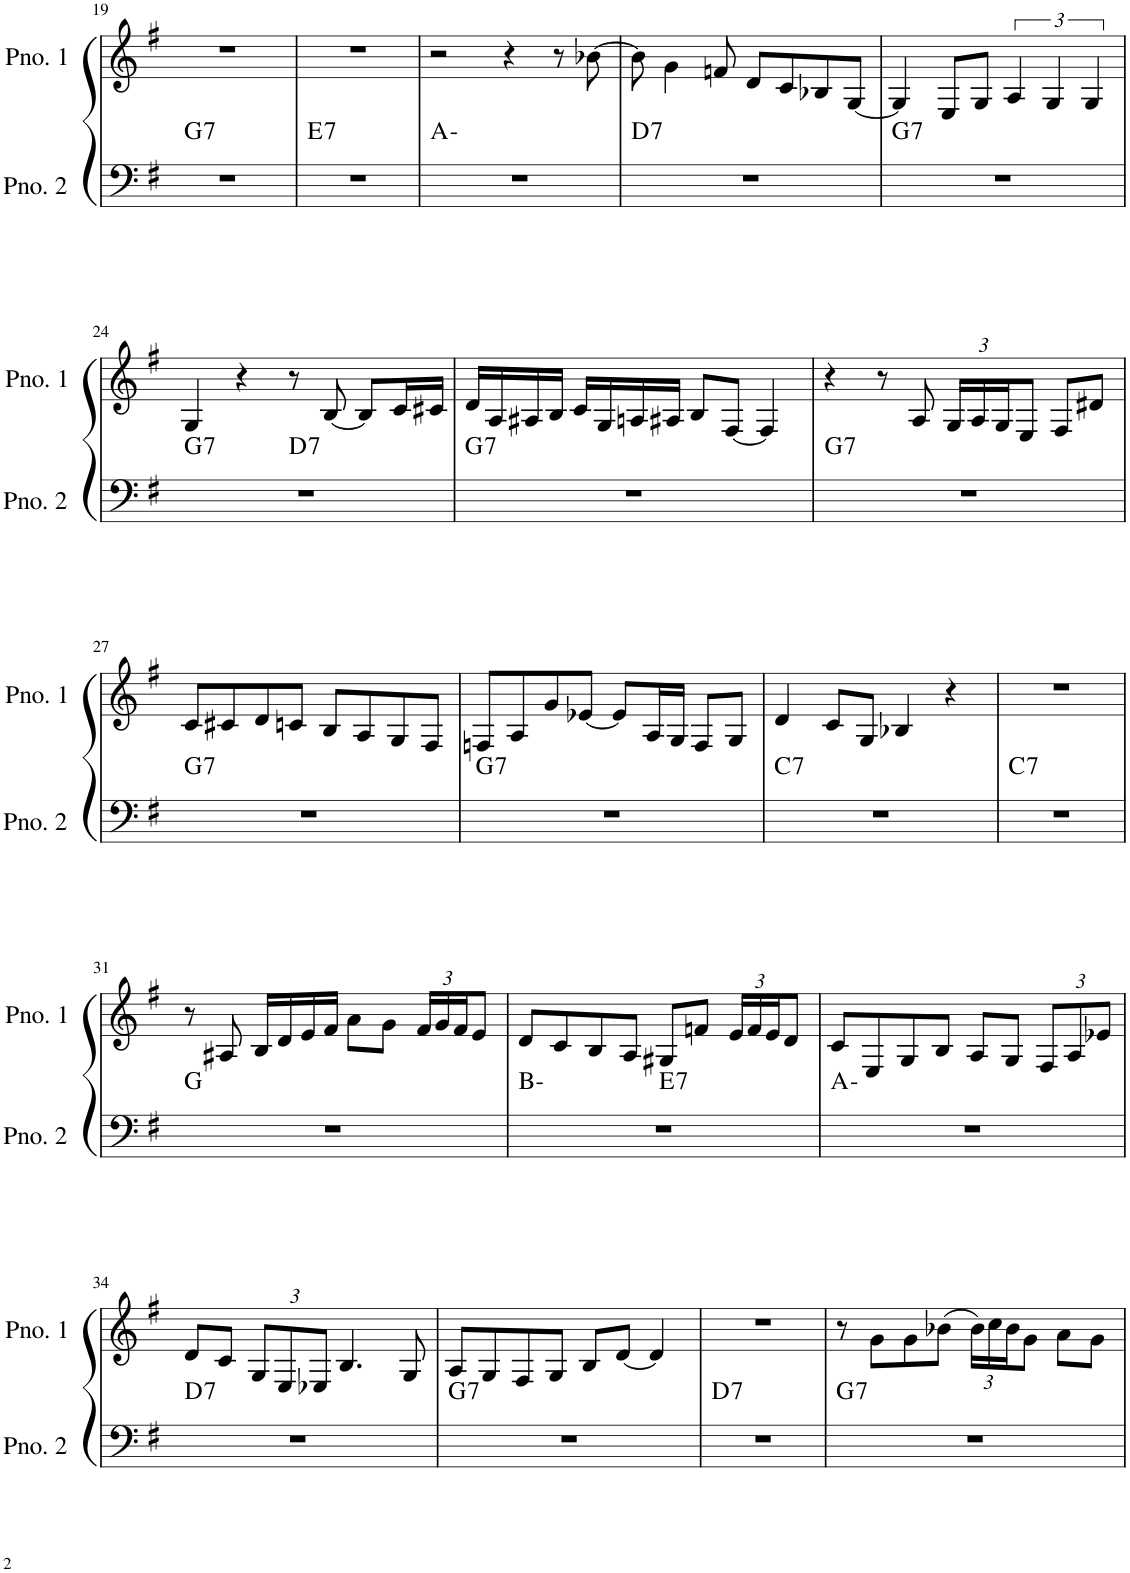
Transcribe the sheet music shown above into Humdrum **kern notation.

**kern	**harte	**kern
*part2	*part2	*part1
*staff2	*	*staff1
*I"ピアノ 2	*	*I"ピアノ 1
!!LO:PB:g=z
*clefF4	*	*clefG2
*k[f#]	*	*k[f#]
*M4/4	*	*M4/4
=19	=19	=19
!	!LO:H:kt=7	!
1r	G:7	1r
=20	=20	=20
!	!LO:H:kt=7	!
1r	E:7	1r
=21	=21	=21
1r	A:min	2r
.	.	4r
.	.	8r
.	.	[8b-X\
=22	=22	=22
!	!LO:H:kt=7	!
1r	D:7	8b-\]
.	.	4g\
.	.	8fn/
.	.	8d/L
.	.	8c/
.	.	8B-X/
.	.	[8G/J
=23	=23	=23
!	!LO:H:kt=7	!
1r	G:7	4G/]
.	.	8E/L
.	.	8G/J
.	.	6A/
.	.	6G/
.	.	6G/
!!LO:LB:g=z
=24	=24	=24
!	!LO:H:kt=7	!
*^	*	*
1r	2ryy	G:7	4G/
.	.	.	4r
!	!	!LO:H:kt=7	!
.	2ryy	D:7	8r
.	.	.	[8B/
.	.	.	8B/L]
.	.	.	16c/L
.	.	.	16c#X/JJ
=25	=25	=25	=25
!	!	!LO:H:kt=7	!
*v	*v	*	*
1r	G:7	16d/LL
.	.	16A/
.	.	16A#X/
.	.	16B/JJ
.	.	16c/LL
.	.	16G/
.	.	16An/
.	.	16A#X/JJ
.	.	8B/L
.	.	[8F#/J
.	.	4F#/]
=26	=26	=26
!	!LO:H:kt=7	!
1r	G:7	4r
.	.	8r
.	.	8A/
*	*	*Xbrackettup
.	.	24G/LL
.	.	24A/
.	.	24G/J
.	.	8E/J
.	.	8F#/L
.	.	8d#X/J
!!LO:LB:g=z
=27	=27	=27
!	!LO:H:kt=7	!
1r	G:7	8c/L
.	.	8c#X/
.	.	8d/
.	.	8cn/J
.	.	8B/L
.	.	8A/
.	.	8G/
.	.	8F#/J
=28	=28	=28
!	!LO:H:kt=7	!
1r	G:7	8Fn/L
.	.	8A/
.	.	8g/
.	.	[8e-X/J
.	.	8e-/L]
.	.	16A/L
.	.	16G/JJ
.	.	8F/L
.	.	8G/J
=29	=29	=29
!	!LO:H:kt=7	!
1r	C:7	4d/
.	.	8c/L
.	.	8G/J
.	.	4B-X/
.	.	4r
=30	=30	=30
!	!LO:H:kt=7	!
1r	C:7	1r
!!LO:LB:g=z
=31	=31	=31
1r	G:maj	8r
.	.	8A#X/
.	.	16B/LL
.	.	16d/
.	.	16e/
.	.	16f#/JJ
.	.	8a\L
.	.	8g\J
.	.	24f#/LL
.	.	24g/
.	.	24f#/J
.	.	8e/J
=32	=32	=32
*^	*	*
1r	2ryy	B:min	8d/L
.	.	.	8c/
.	.	.	8B/
.	.	.	8A/J
!	!	!LO:H:kt=7	!
.	2ryy	E:7	8G#X/L
.	.	.	8fn/J
.	.	.	24e/LL
.	.	.	24f/
.	.	.	24e/J
.	.	.	8d/J
*v	*v	*	*
=33	=33	=33
1r	A:min	8c/L
.	.	8E/
.	.	8G/
.	.	8B/J
.	.	8A/L
.	.	8G/J
.	.	12F#/L
.	.	12A/
.	.	12e-X/J
!!LO:LB:g=z
=34	=34	=34
!	!LO:H:kt=7	!
1r	D:7	8d/L
.	.	8c/J
.	.	12G/L
.	.	12E/
.	.	12E-X/J
.	.	4.B/
.	.	8G/
=35	=35	=35
!	!LO:H:kt=7	!
1r	G:7	8A/L
.	.	8G/
.	.	8F#/
.	.	8G/J
.	.	8B/L
.	.	[8d/J
.	.	4d/]
=36	=36	=36
!	!LO:H:kt=7	!
1r	D:7	1r
=37	=37	=37
!	!LO:H:kt=7	!
1r	G:7	8r
.	.	8g\L
.	.	8g\
.	.	(8b-X\J
.	.	24b-\LL)
.	.	24cc\
.	.	24b-\J
.	.	8g\J
.	.	8a\L
.	.	8g\J
=	=	=
*-	*-	*-
